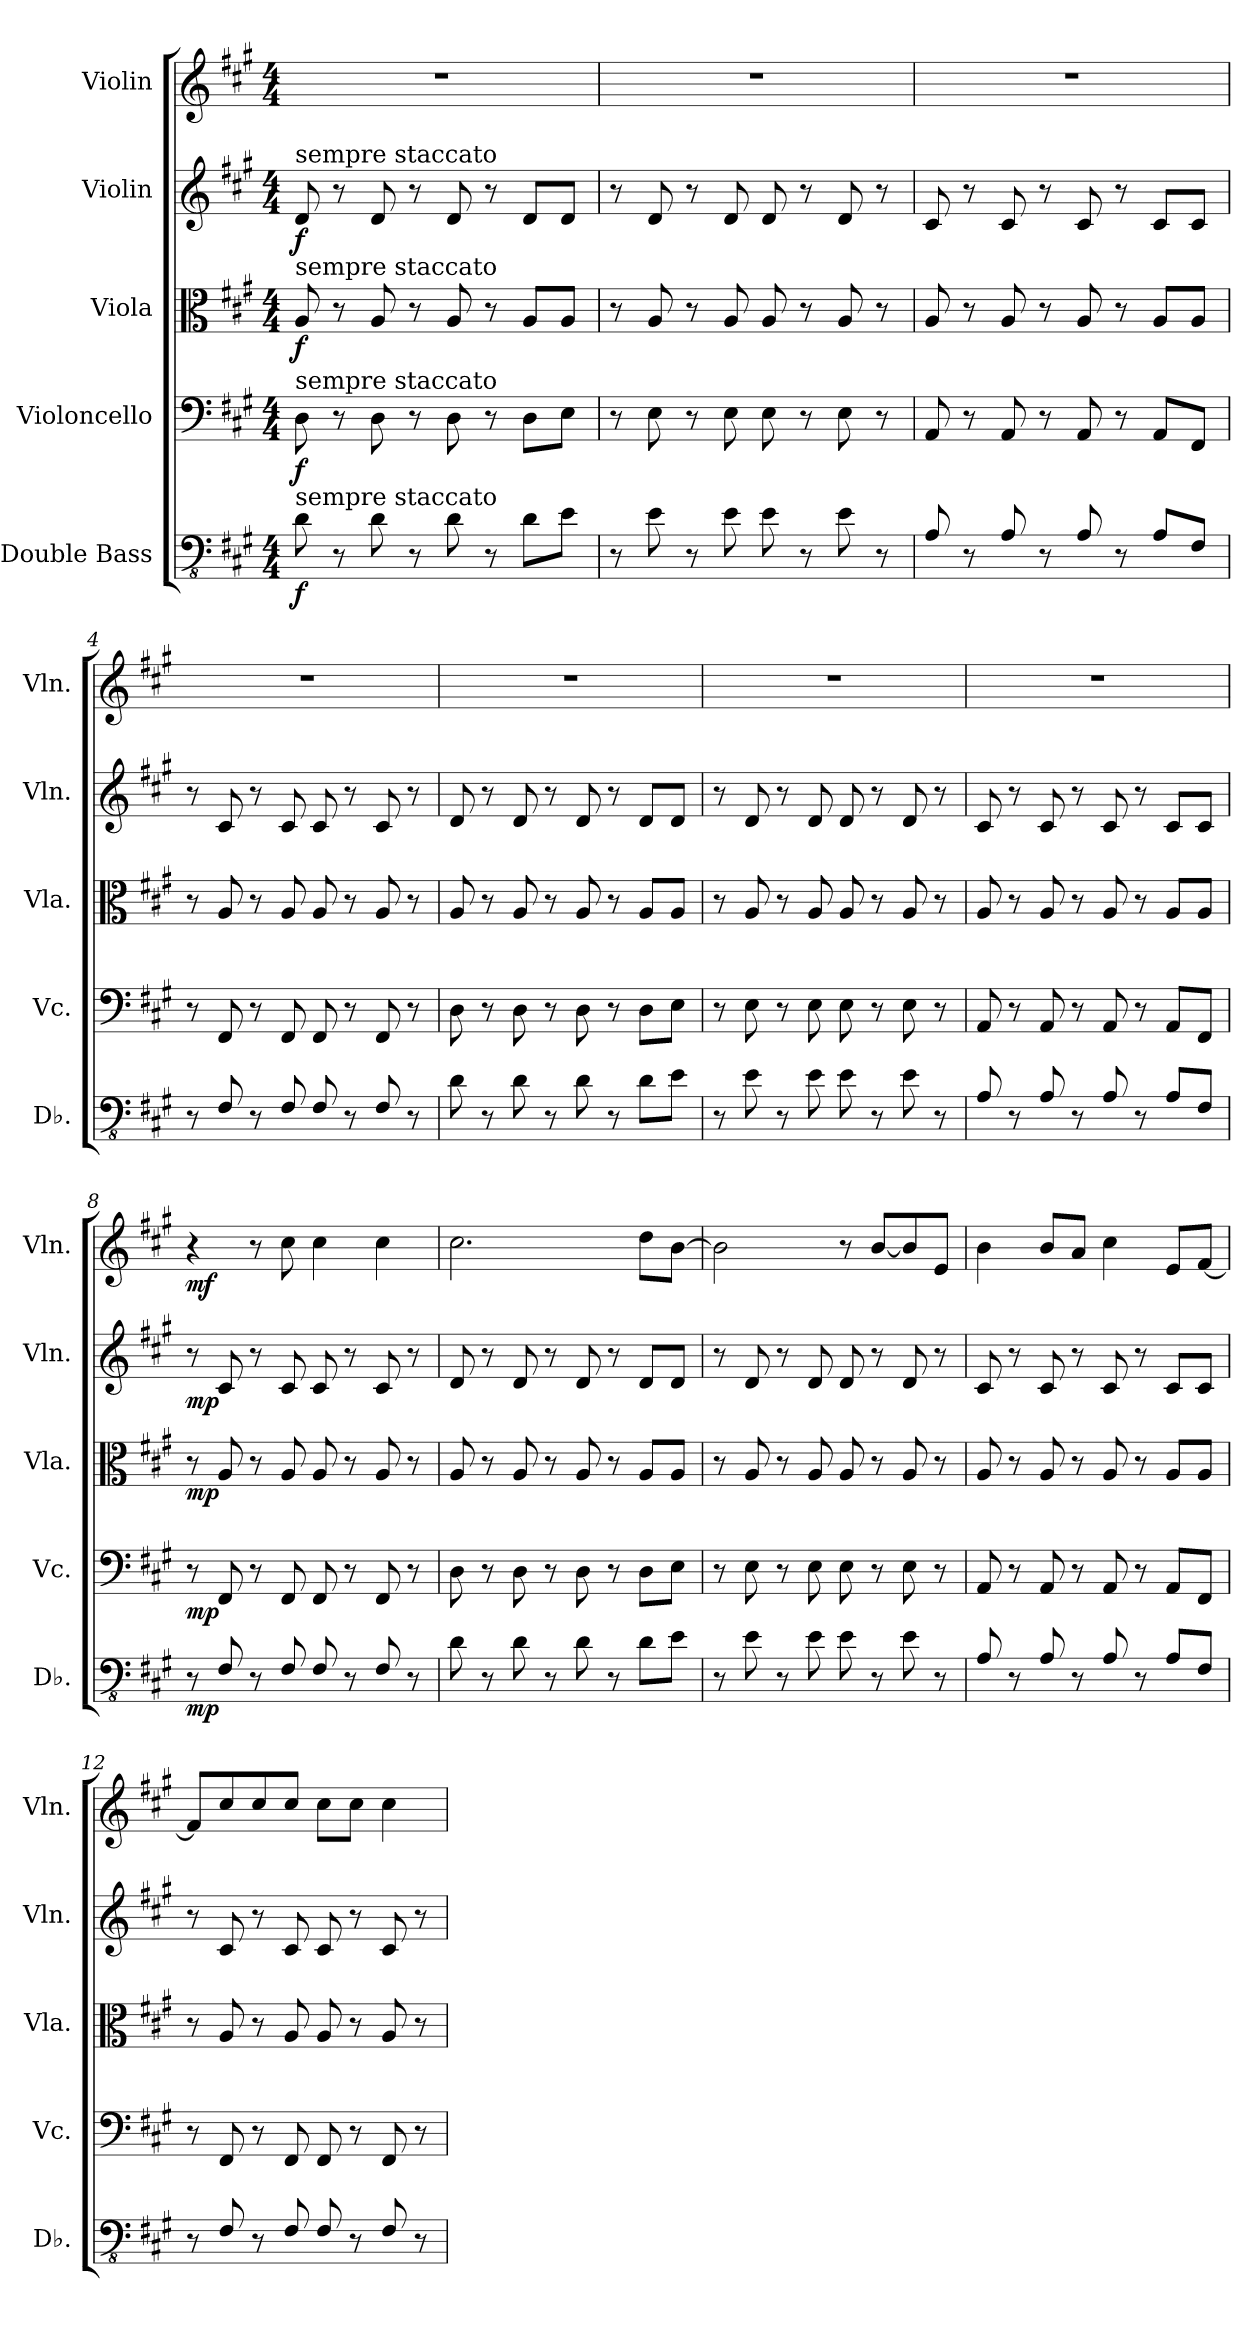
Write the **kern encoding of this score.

**kern	**dynam	**kern	**dynam	**kern	**dynam	**kern	**dynam	**kern	**dynam
*part5	*part5	*part4	*part4	*part3	*part3	*part2	*part2	*part1	*part1
*staff5	*staff5	*staff4	*staff4	*staff3	*staff3	*staff2	*staff2	*staff1	*staff1
*I"Double Bass	*	*I"Violoncello	*	*I"Viola	*	*I"Violin	*	*I"Violin	*
*I'Db.	*	*I'Vc.	*	*I'Vla.	*	*I'Vln.	*	*I'Vln.	*
*clefFv4	*	*clefF4	*	*clefC3	*	*clefG2	*	*clefG2	*
*ITrd7c12	*	*	*	*	*	*	*	*	*
*k[f#c#g#]	*	*k[f#c#g#]	*	*k[f#c#g#]	*	*k[f#c#g#]	*	*k[f#c#g#]	*
*M4/4	*	*M4/4	*	*M4/4	*	*M4/4	*	*M4/4	*
=1	=1	=1	=1	=1	=1	=1	=1	=1	=1
!	!	!	!	!	!	!LO:TX:a:t=sempre staccato	!	!	!
!	!	!	!	!LO:TX:a:t=sempre staccato	!	!	!	!	!
!	!	!LO:TX:a:t=sempre staccato	!	!	!	!	!	!	!
!LO:TX:a:t=sempre staccato	!	!	!	!	!	!	!	!	!
!	!LO:DY:b	!	!LO:DY:b	!	!LO:DY:b	!	!LO:DY:b	!	!
8DD\	f	8D\	f	8A/	f	8d/	f	1r	.
8r	.	8r	.	8r	.	8r	.	.	.
8DD\	.	8D\	.	8A/	.	8d/	.	.	.
8r	.	8r	.	8r	.	8r	.	.	.
8DD\	.	8D\	.	8A/	.	8d/	.	.	.
8r	.	8r	.	8r	.	8r	.	.	.
8DD\L	.	8D\L	.	8A/L	.	8d/L	.	.	.
8EE\J	.	8E\J	.	8A/J	.	8d/J	.	.	.
=2	=2	=2	=2	=2	=2	=2	=2	=2	=2
8r	.	8r	.	8r	.	8r	.	1r	.
8EE\	.	8E\	.	8A/	.	8d/	.	.	.
8r	.	8r	.	8r	.	8r	.	.	.
8EE\	.	8E\	.	8A/	.	8d/	.	.	.
8EE\	.	8E\	.	8A/	.	8d/	.	.	.
8r	.	8r	.	8r	.	8r	.	.	.
8EE\	.	8E\	.	8A/	.	8d/	.	.	.
8r	.	8r	.	8r	.	8r	.	.	.
=3	=3	=3	=3	=3	=3	=3	=3	=3	=3
8AAA/	.	8AA/	.	8A/	.	8c#/	.	1r	.
8r	.	8r	.	8r	.	8r	.	.	.
8AAA/	.	8AA/	.	8A/	.	8c#/	.	.	.
8r	.	8r	.	8r	.	8r	.	.	.
8AAA/	.	8AA/	.	8A/	.	8c#/	.	.	.
8r	.	8r	.	8r	.	8r	.	.	.
8AAA/L	.	8AA/L	.	8A/L	.	8c#/L	.	.	.
8FFF#/J	.	8FF#/J	.	8A/J	.	8c#/J	.	.	.
=4	=4	=4	=4	=4	=4	=4	=4	=4	=4
8r	.	8r	.	8r	.	8r	.	1r	.
8FFF#/	.	8FF#/	.	8A/	.	8c#/	.	.	.
8r	.	8r	.	8r	.	8r	.	.	.
8FFF#/	.	8FF#/	.	8A/	.	8c#/	.	.	.
8FFF#/	.	8FF#/	.	8A/	.	8c#/	.	.	.
8r	.	8r	.	8r	.	8r	.	.	.
8FFF#/	.	8FF#/	.	8A/	.	8c#/	.	.	.
8r	.	8r	.	8r	.	8r	.	.	.
!!LO:LB:g=z
=5	=5	=5	=5	=5	=5	=5	=5	=5	=5
8DD\	.	8D\	.	8A/	.	8d/	.	1r	.
8r	.	8r	.	8r	.	8r	.	.	.
8DD\	.	8D\	.	8A/	.	8d/	.	.	.
8r	.	8r	.	8r	.	8r	.	.	.
8DD\	.	8D\	.	8A/	.	8d/	.	.	.
8r	.	8r	.	8r	.	8r	.	.	.
8DD\L	.	8D\L	.	8A/L	.	8d/L	.	.	.
8EE\J	.	8E\J	.	8A/J	.	8d/J	.	.	.
=6	=6	=6	=6	=6	=6	=6	=6	=6	=6
8r	.	8r	.	8r	.	8r	.	1r	.
8EE\	.	8E\	.	8A/	.	8d/	.	.	.
8r	.	8r	.	8r	.	8r	.	.	.
8EE\	.	8E\	.	8A/	.	8d/	.	.	.
8EE\	.	8E\	.	8A/	.	8d/	.	.	.
8r	.	8r	.	8r	.	8r	.	.	.
8EE\	.	8E\	.	8A/	.	8d/	.	.	.
8r	.	8r	.	8r	.	8r	.	.	.
=7	=7	=7	=7	=7	=7	=7	=7	=7	=7
8AAA/	.	8AA/	.	8A/	.	8c#/	.	1r	.
8r	.	8r	.	8r	.	8r	.	.	.
8AAA/	.	8AA/	.	8A/	.	8c#/	.	.	.
8r	.	8r	.	8r	.	8r	.	.	.
8AAA/	.	8AA/	.	8A/	.	8c#/	.	.	.
8r	.	8r	.	8r	.	8r	.	.	.
8AAA/L	.	8AA/L	.	8A/L	.	8c#/L	.	.	.
8FFF#/J	.	8FF#/J	.	8A/J	.	8c#/J	.	.	.
=8	=8	=8	=8	=8	=8	=8	=8	=8	=8
!	!LO:DY:b	!	!LO:DY:b	!	!LO:DY:b	!	!LO:DY:b	!	!LO:DY:b
8r	mp	8r	mp	8r	mp	8r	mp	4r	mf
8FFF#/	.	8FF#/	.	8A/	.	8c#/	.	.	.
8r	.	8r	.	8r	.	8r	.	8r	.
8FFF#/	.	8FF#/	.	8A/	.	8c#/	.	8cc#\	.
8FFF#/	.	8FF#/	.	8A/	.	8c#/	.	4cc#\	.
8r	.	8r	.	8r	.	8r	.	.	.
8FFF#/	.	8FF#/	.	8A/	.	8c#/	.	4cc#\	.
8r	.	8r	.	8r	.	8r	.	.	.
!!LO:PB:g=z
=9	=9	=9	=9	=9	=9	=9	=9	=9	=9
8DD\	.	8D\	.	8A/	.	8d/	.	2.cc#\	.
8r	.	8r	.	8r	.	8r	.	.	.
8DD\	.	8D\	.	8A/	.	8d/	.	.	.
8r	.	8r	.	8r	.	8r	.	.	.
8DD\	.	8D\	.	8A/	.	8d/	.	.	.
8r	.	8r	.	8r	.	8r	.	.	.
8DD\L	.	8D\L	.	8A/L	.	8d/L	.	8dd\L	.
8EE\J	.	8E\J	.	8A/J	.	8d/J	.	[8b\J	.
=10	=10	=10	=10	=10	=10	=10	=10	=10	=10
8r	.	8r	.	8r	.	8r	.	2b\]	.
8EE\	.	8E\	.	8A/	.	8d/	.	.	.
8r	.	8r	.	8r	.	8r	.	.	.
8EE\	.	8E\	.	8A/	.	8d/	.	.	.
8EE\	.	8E\	.	8A/	.	8d/	.	8r	.
8r	.	8r	.	8r	.	8r	.	[8b/L	.
8EE\	.	8E\	.	8A/	.	8d/	.	8b/]	.
8r	.	8r	.	8r	.	8r	.	8e/J	.
=11	=11	=11	=11	=11	=11	=11	=11	=11	=11
8AAA/	.	8AA/	.	8A/	.	8c#/	.	4b\	.
8r	.	8r	.	8r	.	8r	.	.	.
8AAA/	.	8AA/	.	8A/	.	8c#/	.	8b/L	.
8r	.	8r	.	8r	.	8r	.	8a/J	.
8AAA/	.	8AA/	.	8A/	.	8c#/	.	4cc#\	.
8r	.	8r	.	8r	.	8r	.	.	.
8AAA/L	.	8AA/L	.	8A/L	.	8c#/L	.	8e/L	.
8FFF#/J	.	8FF#/J	.	8A/J	.	8c#/J	.	[8f#/J	.
=12	=12	=12	=12	=12	=12	=12	=12	=12	=12
8r	.	8r	.	8r	.	8r	.	8f#/L]	.
8FFF#/	.	8FF#/	.	8A/	.	8c#/	.	8cc#/	.
8r	.	8r	.	8r	.	8r	.	8cc#/	.
8FFF#/	.	8FF#/	.	8A/	.	8c#/	.	8cc#/J	.
8FFF#/	.	8FF#/	.	8A/	.	8c#/	.	8cc#\L	.
8r	.	8r	.	8r	.	8r	.	8cc#\J	.
8FFF#/	.	8FF#/	.	8A/	.	8c#/	.	4cc#\	.
8r	.	8r	.	8r	.	8r	.	.	.
=	=	=	=	=	=	=	=	=	=
*-	*-	*-	*-	*-	*-	*-	*-	*-	*-
